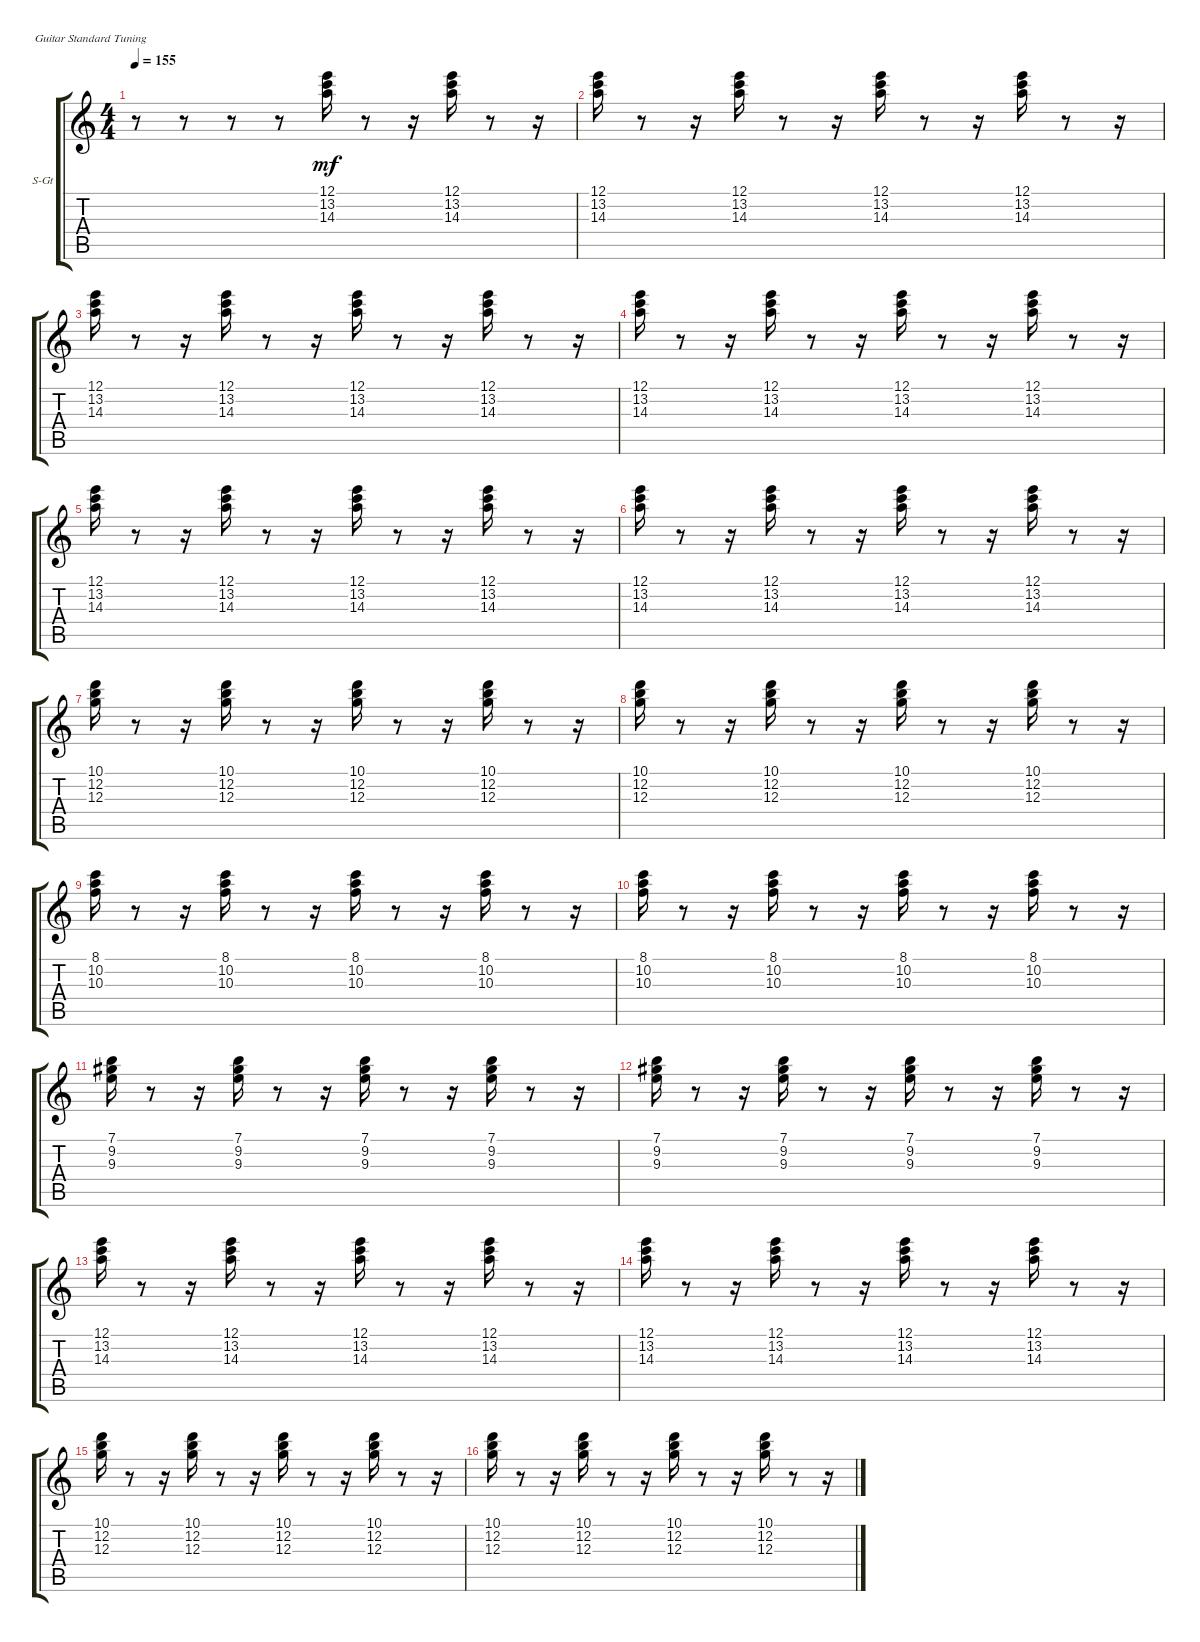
\defaultSystemsLayout 4
\bracketExtendMode groupsimilarinstruments
\firstSystemTrackNameOrientation horizontal
\otherSystemsTrackNameOrientation horizontal
\track ("Steel Guitar" "S-Gt") {instrument acousticguitarsteel}
\staff {score tabs}
\tuning (E4 B3 G3 D3 A2 E2)
\ts (4 4)
\tempo 155
\clef g2
\ks c
r.8{dy mf instrument acousticguitarsteel} r.8 r.8 r.8 (12.1 13.2 14.3).16 r.8 r.16 (12.1 13.2 14.3).16 r.8 r.16 |
(12.1 13.2 14.3).16 r.8 r.16 (12.1 13.2 14.3).16 r.8 r.16 (12.1 13.2 14.3).16 r.8 r.16 (12.1 13.2 14.3).16 r.8 r.16 |
(12.1 13.2 14.3).16 r.8 r.16 (12.1 13.2 14.3).16 r.8 r.16 (12.1 13.2 14.3).16 r.8 r.16 (12.1 13.2 14.3).16 r.8 r.16 |
(12.1 13.2 14.3).16 r.8 r.16 (12.1 13.2 14.3).16 r.8 r.16 (12.1 13.2 14.3).16 r.8 r.16 (12.1 13.2 14.3).16 r.8 r.16 |
(12.1 13.2 14.3).16 r.8 r.16 (12.1 13.2 14.3).16 r.8 r.16 (12.1 13.2 14.3).16 r.8 r.16 (12.1 13.2 14.3).16 r.8 r.16 |
(12.1 13.2 14.3).16 r.8 r.16 (12.1 13.2 14.3).16 r.8 r.16 (12.1 13.2 14.3).16 r.8 r.16 (12.1 13.2 14.3).16 r.8 r.16 |
(10.1 12.2 12.3).16 r.8 r.16 (10.1 12.2 12.3).16 r.8 r.16 (10.1 12.2 12.3).16 r.8 r.16 (10.1 12.2 12.3).16 r.8 r.16 |
(10.1 12.2 12.3).16 r.8 r.16 (10.1 12.2 12.3).16 r.8 r.16 (10.1 12.2 12.3).16 r.8 r.16 (10.1 12.2 12.3).16 r.8 r.16 |
(8.1 10.2 10.3).16 r.8 r.16 (8.1 10.2 10.3).16 r.8 r.16 (8.1 10.2 10.3).16 r.8 r.16 (8.1 10.2 10.3).16 r.8 r.16 |
(8.1 10.2 10.3).16 r.8 r.16 (8.1 10.2 10.3).16 r.8 r.16 (8.1 10.2 10.3).16 r.8 r.16 (8.1 10.2 10.3).16 r.8 r.16 |
(7.1 9.2 9.3).16 r.8 r.16 (7.1 9.2 9.3).16 r.8 r.16 (7.1 9.2 9.3).16 r.8 r.16 (7.1 9.2 9.3).16 r.8 r.16 |
(7.1 9.2 9.3).16 r.8 r.16 (7.1 9.2 9.3).16 r.8 r.16 (7.1 9.2 9.3).16 r.8 r.16 (7.1 9.2 9.3).16 r.8 r.16 |
(12.1 13.2 14.3).16 r.8 r.16 (12.1 13.2 14.3).16 r.8 r.16 (12.1 13.2 14.3).16 r.8 r.16 (12.1 13.2 14.3).16 r.8 r.16 |
(12.1 13.2 14.3).16 r.8 r.16 (12.1 13.2 14.3).16 r.8 r.16 (12.1 13.2 14.3).16 r.8 r.16 (12.1 13.2 14.3).16 r.8 r.16 |
(10.1 12.2 12.3).16 r.8 r.16 (10.1 12.2 12.3).16 r.8 r.16 (10.1 12.2 12.3).16 r.8 r.16 (10.1 12.2 12.3).16 r.8 r.16 |
(10.1 12.2 12.3).16 r.8 r.16 (10.1 12.2 12.3).16 r.8 r.16 (10.1 12.2 12.3).16 r.8 r.16 (10.1 12.2 12.3).16 r.8 r.16
